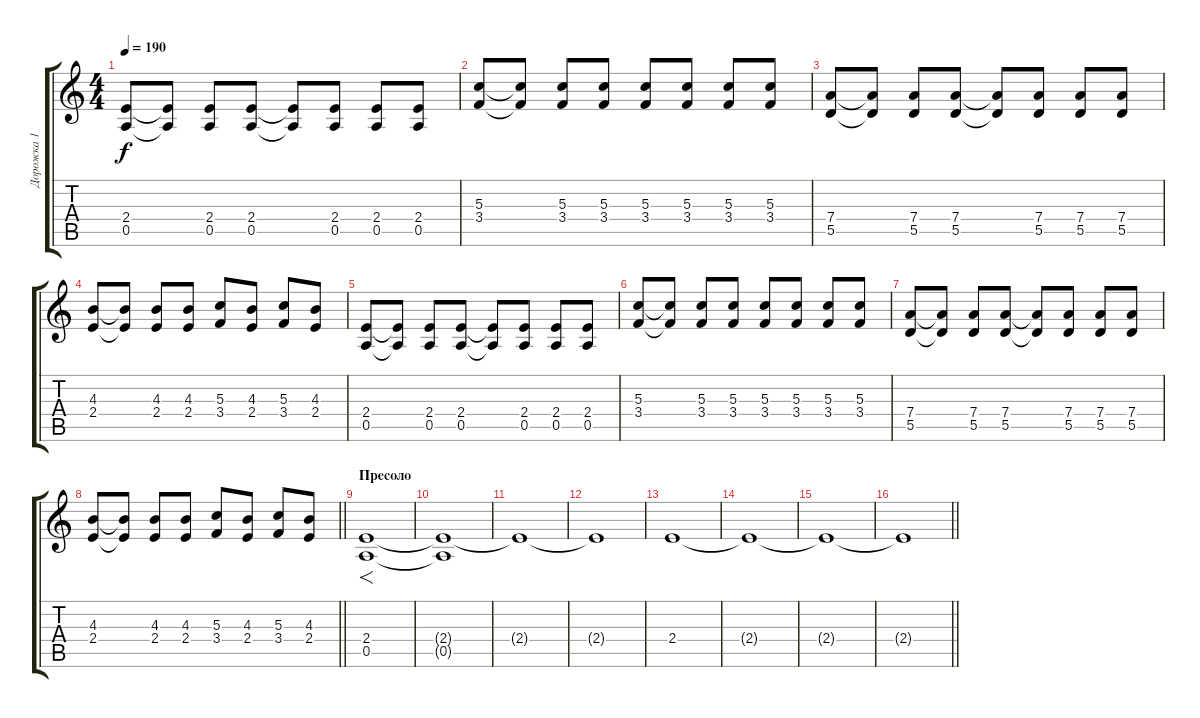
\track ("Дорожка 1" "Дорожка 1") {instrument distortionguitar}
\staff {score tabs}
\tuning (E4 B3 G3 D3 A2 E2) {hide}
\ts (4 4)
\tempo 190
\clef g2
\ks c
(2.4 0.5).8{dy f} (2.4{t} 0.5{t}).8 (2.4 0.5).8 (2.4 0.5).8 (2.4{t} 0.5{t}).8 (2.4 0.5).8 (2.4 0.5).8 (2.4 0.5).8 |
(5.3 3.4).8 (5.3{t} 3.4{t}).8 (5.3 3.4).8 (5.3 3.4).8 (5.3 3.4).8 (5.3 3.4).8 (5.3 3.4).8 (5.3 3.4).8 |
(7.4 5.5).8 (7.4{t} 5.5{t}).8 (7.4 5.5).8 (7.4 5.5).8 (7.4{t} 5.5{t}).8 (7.4 5.5).8 (7.4 5.5).8 (7.4 5.5).8 |
(4.3 2.4).8 (4.3{t} 2.4{t}).8 (4.3 2.4).8 (4.3 2.4).8 (5.3 3.4).8 (4.3 2.4).8 (5.3 3.4).8 (4.3 2.4).8 |
(2.4 0.5).8 (2.4{t} 0.5{t}).8 (2.4 0.5).8 (2.4 0.5).8 (2.4{t} 0.5{t}).8 (2.4 0.5).8 (2.4 0.5).8 (2.4 0.5).8 |
(5.3 3.4).8 (5.3{t} 3.4{t}).8 (5.3 3.4).8 (5.3 3.4).8 (5.3 3.4).8 (5.3 3.4).8 (5.3 3.4).8 (5.3 3.4).8 |
(7.4 5.5).8 (7.4{t} 5.5{t}).8 (7.4 5.5).8 (7.4 5.5).8 (7.4{t} 5.5{t}).8 (7.4 5.5).8 (7.4 5.5).8 (7.4 5.5).8 |
\barLineRight lightlight
(4.3 2.4).8 (4.3{t} 2.4{t}).8 (4.3 2.4).8 (4.3 2.4).8 (5.3 3.4).8 (4.3 2.4).8 (5.3 3.4).8 (4.3 2.4).8 |
\section ("" "Пресоло")
(2.4 0.5).1{f} |
(2.4{t} 0.5{t}).1 |
2.4{t}.1 |
2.4{t}.1 |
2.4.1 |
2.4{t}.1 |
2.4{t}.1 |
\barLineRight lightlight
2.4{t}.1
